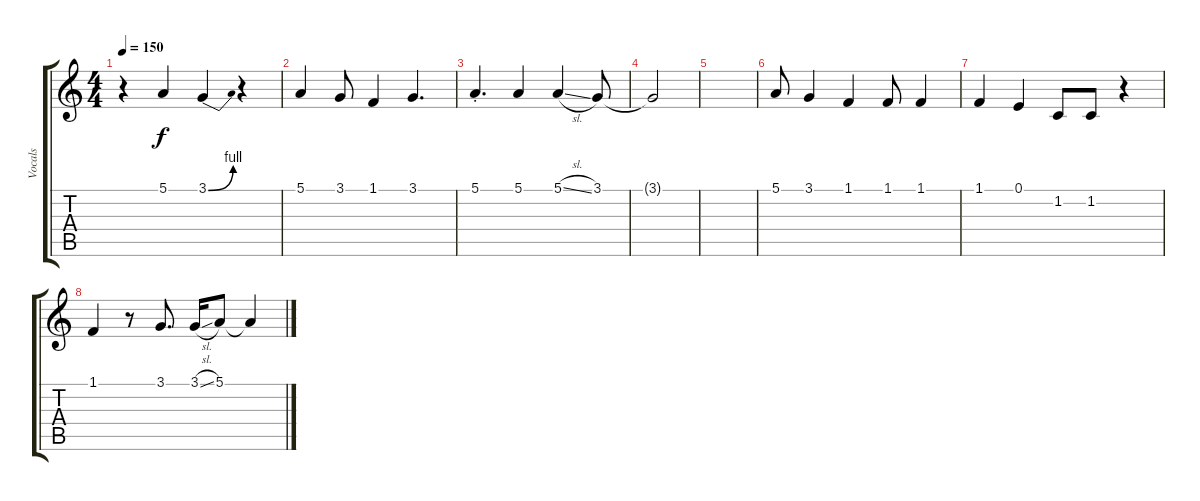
\track ("Vocals" "Vocals") {instrument bassoon}
\staff {score tabs}
\tuning (E4 B3 G3 D3 A2 D2) {hide}
\ts (4 4)
\tempo 150
\clef g2
\ks c
r.4{dy f} 5.1.4 3.1{be (bend 0 0 60 4)}.4 r.4 |
5.1.4 3.1.8 1.1.4 3.1.4{d} |
5.1{st}.4{d} 5.1.4 5.1{sl}.4 3.1.8 |
3.1{t}.2 |
|
5.1.8 3.1.4 1.1.4 1.1.8 1.1.4 |
1.1.4 0.1.4 1.2.8 1.2.8 r.4 |
1.1.4 r.8 3.1.8{d} 3.1{sl}.16 5.1.8 5.1{t}.4
